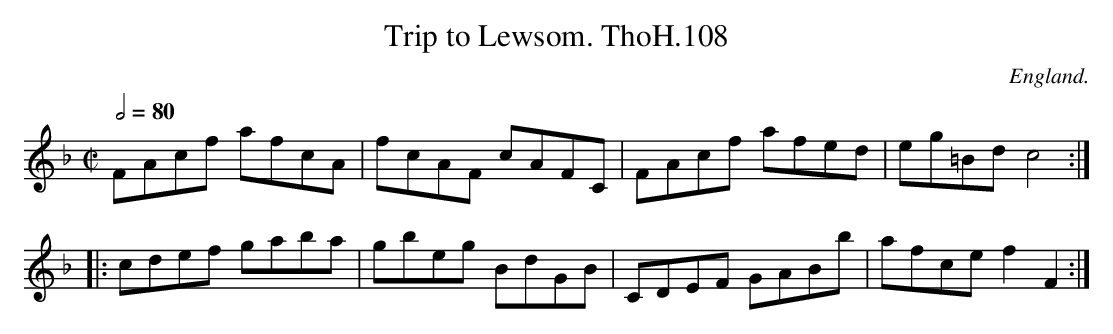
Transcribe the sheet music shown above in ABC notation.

X:1
T:Trip to Lewsom. ThoH.108
Q:1/2=80
M:C|
L:1/8
O:England.
K:F
FAcf afcA|fcAF cAFC|FAcf afed|eg=Bdc4:|
|:cdef gaba|gbeg BdGB|CDEF GABb|afcef2F2:|
